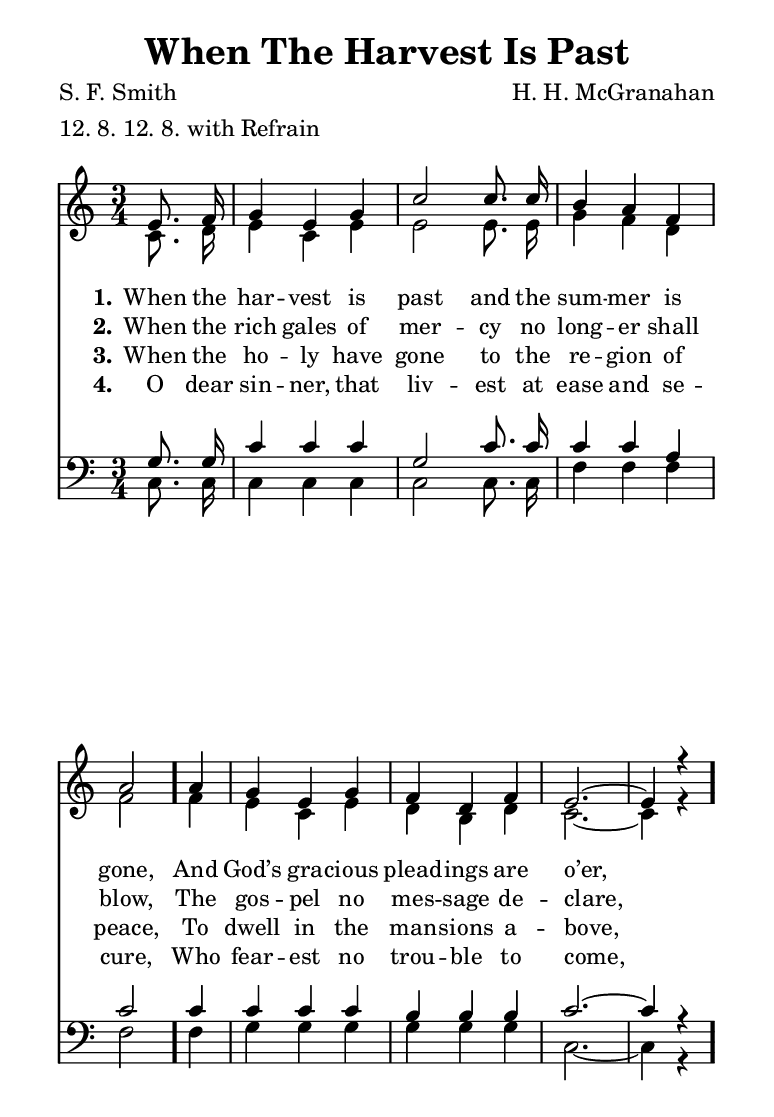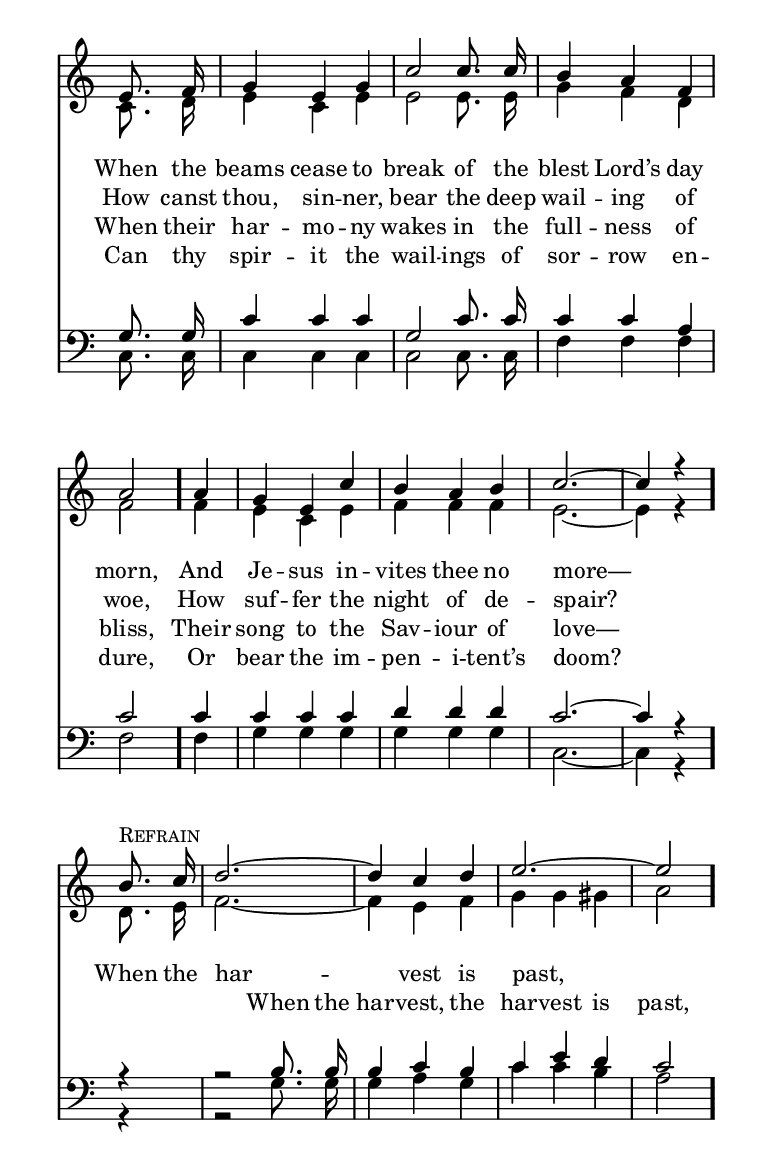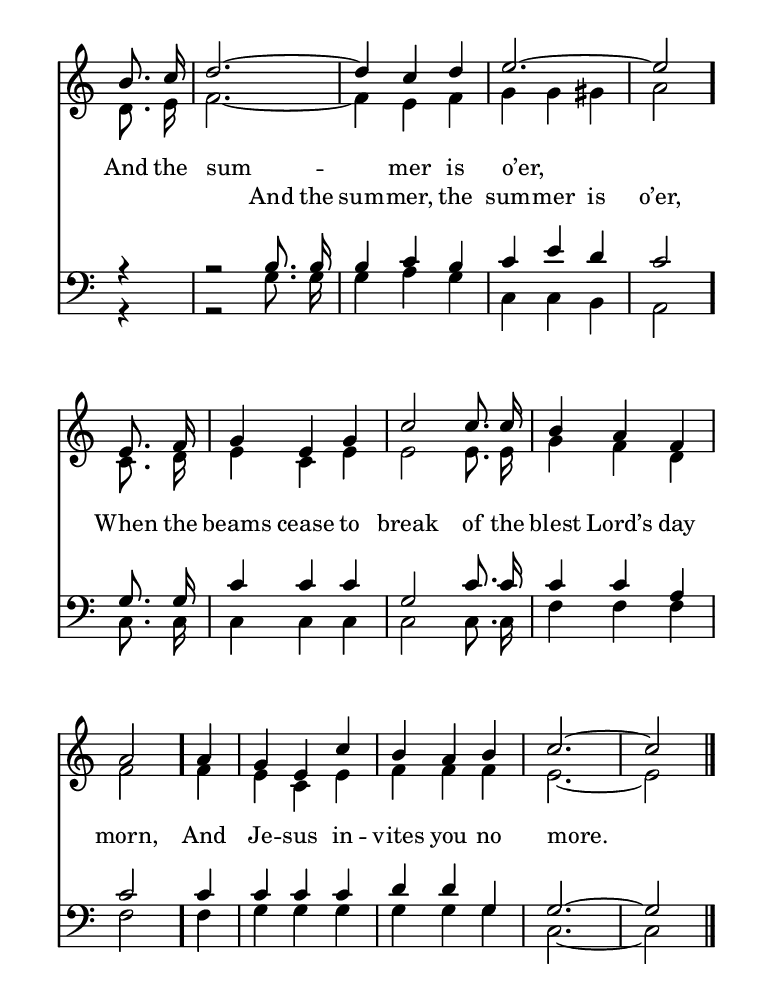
\include "common/global.ily"
\paper {
  \include "common/paper.ily"
  ragged-last-bottom = ##t
  page-count = #(cond (is-eogsized 2) (#t #f))
}

\header{
  hymnnumber = "136"
  title = "When The Harvest Is Past"
  tunename = ""
  meter = "12. 8. 12. 8. with Refrain"
  poet = "S. F. Smith"
  composer = "H. H. McGranahan"
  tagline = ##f
}

patternA = { e8. f16 | g4 e g | c2 c8. c16 | b4 a f | a2 }
patternB = { a4 | g e g | f d f | e2. ~ | e4 c }

global = {
  \include "common/overrides.ily"
  \override Staff.TimeSignature.style = #'numbered
  \time 3/4
  \override Score.MetronomeMark.transparent = ##t % hide all fermata changes too
  \tempo 4=110
  \key c \major
  \partial 4
  \autoBeamOff
}

notesSoprano = {
\global
\relative c' {

  e8. f16 | g4 e g | c2 c8. c16 | b4 a f | a2
  a4 | g e g | f d f | e2. ~ | e4 r
  e8. f16 | g4 e g | c2 c8. c16 | b4 a f | a2
  a4 | g e c' | b a b | c2. ~ | c4 r

  << s^\markup { \small \caps "Refrain" }
  { b8. c16 | d2. ~ | d4 c d | e2. ~ | e2 } >>
  b8. c16 | d2. ~ | d4 c d | e2. ~ | e2
  e,8. f16 | g4 e g | c2 c8. c16 | b4 a f | a2
  a4 | g e c' | b a b | c2. ~ | c2

  \bar "|."

}
}

notesAlto = {
\global
\relative e' {

  \changePitch \patternA { c d | e c e | e e e | g f d | f }
  \changePitch \patternB { f | e c e | d b d | c | c r }
  \changePitch \patternA { c d | e c e | e e e | g f d | f }
  \changePitch \patternB { f | e c e | f f f | e | e r }

  d8.  e16 | f2. ~ | f4 e f | g g gis | a2
  d,8. e16 | f2. ~ | f4 e f | g g gis | a2
  \changePitch \patternA { c, d | e c e | e e e | g f d | f }
  f4 | e c e | f f f | e2. ~ | e2

}
}

notesTenor = {
\global
\relative a {

  \changePitch \patternA { g g | c c c | g c c | c c a | c }
  \changePitch \patternB { c | c c c | b b b | c | c r }
  \changePitch \patternA { g g | c c c | g c c | c c a | c }
  \changePitch \patternB { c | c c c | d d d | c | c r }

  r4 | r2 b8. b16 | b4 c b | c e d | c2
  r4 | r2 b8. b16 | b4 c b | c e d | c2
  \changePitch \patternA { g g | c c c | g c c | c c a | c }
  c4 | c c c | d d g, | g2. ~ | g2

}
}

notesBass = {
\global
\relative f {

  \changePitch \patternA { c c | c c c | c c c | f f f | f }
  \changePitch \patternB { f | g g g | g g g | c, | c r }
  \changePitch \patternA { c c | c c c | c c c | f f f | f }
  \changePitch \patternB { f | g g g | g g g | c, | c r }

  r4 | r2 g'8. g16 | g4 a g | c c b | a2
  r4 | r2 g8. g16 | g4 a g | c, c b | a2
  \changePitch \patternA { c c | c c c | c c c | f f f | f }
  f4 | g g g | g g g | c,2. ~ | c2

}
}

Refrain = \lyricmode {

When the har -- vest is past, \bar "."
And the sum -- mer is o’er, \bar "."
When the beams cease to break of the blest Lord’s day morn, \bar "."
And Je -- sus in -- vites you no more. % "you" in refrain vs. "thee" in verses

}

wordsA = \lyricmode {
\set stanza = "1."

When the har -- vest is past and the sum -- mer is gone, \bar "."
And God’s gra -- cious plead -- ings are o’er, \bar "."
When the beams cease to break of the blest Lord’s day morn, \bar "."
And Je -- sus in -- vites thee no more— \bar "."

}

wordsB = \lyricmode {
\set stanza = "2."

When the rich gales of mer -- cy no long -- er shall blow,
The gos -- pel no mes -- sage de -- clare,
How canst thou, sin -- ner, bear the deep wail -- ing of woe,
How suf -- fer the night of de -- spair?

\Refrain

}

wordsC = \lyricmode {
\set stanza = "3."

When the ho -- ly have gone to the re -- gion of peace,
To dwell in the man -- sions a -- bove,
When their har -- mo -- ny wakes in the full -- ness of bliss,
Their song to the Sav -- iour of love—

}

wordsD = \lyricmode {
\set stanza = "4."

O dear sin -- ner, that liv -- est at ease and se -- cure,
Who fear -- est no trou -- ble to come,
Can thy spir -- it the wail -- ings of sor -- row en -- dure,
Or bear the im -- pen -- i -- tent’s doom?

}

underWords = \lyricmode {

{ \repeat unfold 40 { \skip 4 } }
When the har -- vest, the har -- vest is past,
And the sum -- mer, the sum -- mer is o’er,

}

\score {
  \context ChoirStaff <<
    \context Staff = upper <<
      \set ChoirStaff.systemStartDelimiter = #'SystemStartBar
      \context Voice  = sopranos { \voiceOne << \notesSoprano >> }
      \context Voice  = altos { \voiceTwo << \notesAlto >> }
      \context Lyrics = one   \lyricsto sopranos \wordsA
      \context Lyrics = two   \lyricsto sopranos \wordsB
      \context Lyrics = three \lyricsto sopranos \wordsC
      \context Lyrics = four  \lyricsto sopranos \wordsD
    >>
    \context Staff = men <<
      \clef bass
      \context Voice  = tenors { \voiceOne << \notesTenor >> }
      \context Voice  = basses { \voiceTwo << \notesBass >> }
    >>
    \context Lyrics = three \lyricsto tenors \underWords
  >>
  \layout {
    \include "common/layout.ily"
  }
  \midi{
    \include "common/midi.ily"
  }
}

\version "2.19.49"  % necessary for upgrading to future LilyPond versions.

% vi:set et ts=2 sw=2 ai nocindent syntax=lilypond:
